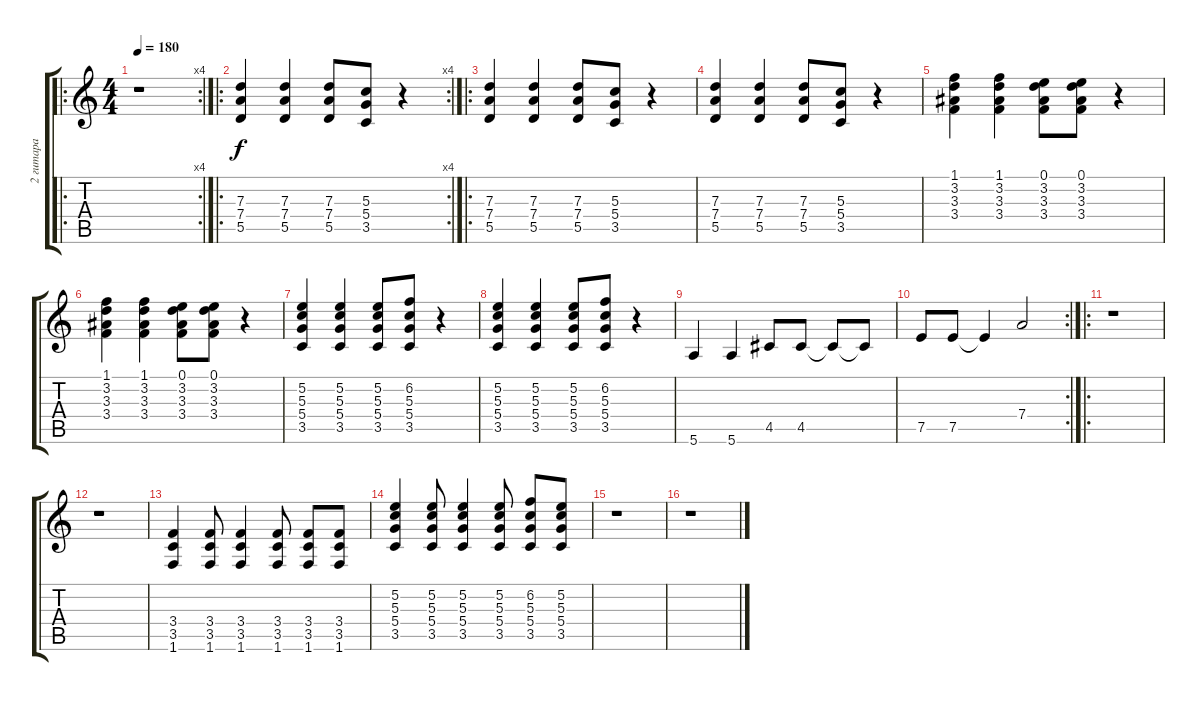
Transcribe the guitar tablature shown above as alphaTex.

\track ("2 гитара" "2 гитара") {instrument distortionguitar}
\staff {score tabs}
\tuning (E4 B3 G3 D3 A2 E2) {hide}
\ro
\rc 4
\ts (4 4)
\tempo 180
\clef g2
\ks c
r.1{dy f instrument distortionguitar} |
\ro
\rc 4
(7.3 7.4 5.5).4 (7.3 7.4 5.5).4 (7.3 7.4 5.5).8 (5.3 5.4 3.5).8 r.4 |
\ro
(7.3 7.4 5.5).4 (7.3 7.4 5.5).4 (7.3 7.4 5.5).8 (5.3 5.4 3.5).8 r.4 |
(7.3 7.4 5.5).4 (7.3 7.4 5.5).4 (7.3 7.4 5.5).8 (5.3 5.4 3.5).8 r.4 |
(1.1 3.2 3.3 3.4).4 (1.1 3.2 3.3 3.4).4 (0.1 3.2 3.3 3.4).8 (0.1 3.2 3.3 3.4).8 r.4 |
(1.1 3.2 3.3 3.4).4 (1.1 3.2 3.3 3.4).4 (0.1 3.2 3.3 3.4).8 (0.1 3.2 3.3 3.4).8 r.4 |
(5.2 5.3 5.4 3.5).4 (5.2 5.3 5.4 3.5).4 (5.2 5.3 5.4 3.5).8 (6.2 5.3 5.4 3.5).8 r.4 |
(5.2 5.3 5.4 3.5).4 (5.2 5.3 5.4 3.5).4 (5.2 5.3 5.4 3.5).8 (6.2 5.3 5.4 3.5).8 r.4 |
5.6.4 5.6.4 4.5.8 4.5.8 4.5{t}.8 4.5{t}.8 |
\rc 2
7.5.8 7.5.8 7.5{t}.4 7.4.2 |
\ro
r.1 |
r.1 |
(3.4 3.5 1.6).4 (3.4 3.5 1.6).8 (3.4 3.5 1.6).4 (3.4 3.5 1.6).8 (3.4 3.5 1.6).8 (3.4 3.5 1.6).8 |
(5.2 5.3 5.4 3.5).4 (5.2 5.3 5.4 3.5).8 (5.2 5.3 5.4 3.5).4 (5.2 5.3 5.4 3.5).8 (6.2 5.3 5.4 3.5).8 (5.2 5.3 5.4 3.5).8 |
r.1 |
r.1
